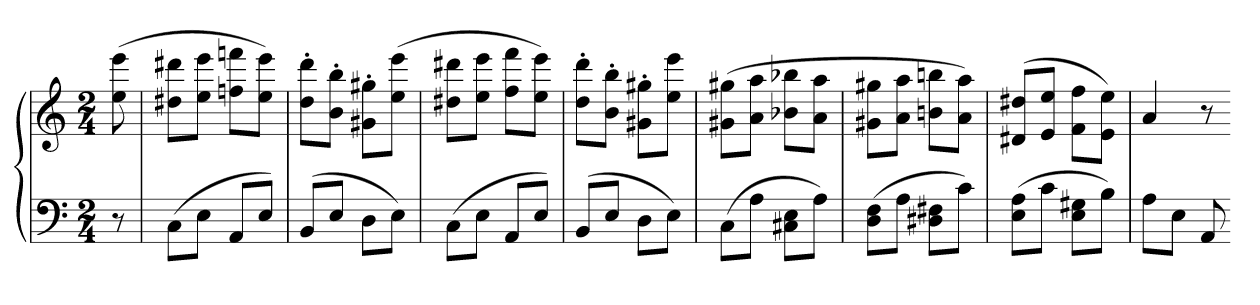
**kern	**kern
*part1	*part1
*staff2	*staff1
*clefF4	*clefG2
*k[]	*k[]
*a:	*a:
*M2/4	*M2/4
=	=
8r	(8ee 8eee
=113	=113
(8CL	8dd#X 8ddd#XL
8EJ	8ee 8eeeJ
8AAL	8ffn 8fffnL
8EJ)	8ee 8eeeJ)
=114	=114
(8BBL	8dd' 8ddd'L
8EJ	8b' 8bb'J
8DL	8g#X' 8gg#X'L
8EJ)	(8ee 8eeeJ
=115	=115
(8CL	8dd#X 8ddd#XL
8EJ	8ee 8eeeJ
8AAL	8ff 8fffL
8EJ)	8ee 8eeeJ)
=116	=116
(8BBL	8dd' 8ddd'L
8EJ	8b' 8bb'J
8DL	8g#X' 8gg#X'L
8EJ)	8ee 8eeeJ
=117	=117
(8CL	(8g#X 8gg#XL
8AJ	8a 8aaJ
8C#X 8EL	8b-X 8bb-XL
8AJ)	8a 8aaJ
=118	=118
(8D 8FL	8g#X 8gg#XL
8AJ	8a 8aaJ
8D#X 8F#XL	8bn 8bbnL
8cJ)	8a 8aaJ)
=119	=119
(8E 8AL	(8d#X 8dd#XL
8cJ	8e 8eeJ
8E 8G#XL	8f 8ffL
8BJ)	8e 8eeJ)
=120	=120
8AL	4a
8EJ	.
8AA	8r
=-	=-
*-	*-
